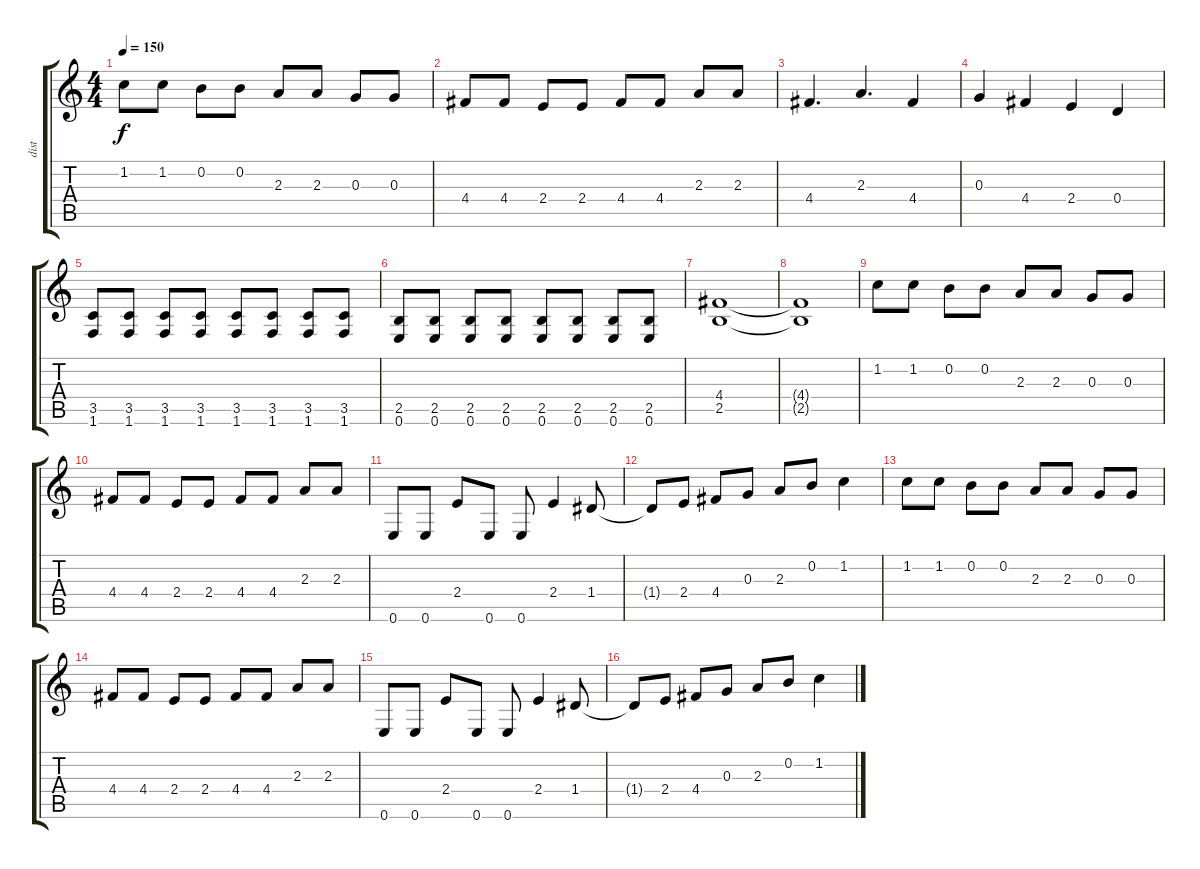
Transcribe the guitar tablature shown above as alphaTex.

\track ("dist" "dist") {instrument distortionguitar}
\staff {score tabs}
\tuning (E4 B3 G3 D3 A2 E2) {hide}
\ts (4 4)
\tempo 150
\clef g2
\ks c
1.2.8{dy f} 1.2.8 0.2.8 0.2.8 2.3.8 2.3.8 0.3.8 0.3.8 |
4.4.8 4.4.8 2.4.8 2.4.8 4.4.8 4.4.8 2.3.8 2.3.8 |
4.4.4{d} 2.3.4{d} 4.4.4 |
0.3.4 4.4.4 2.4.4 0.4.4 |
(3.5 1.6).8 (3.5 1.6).8 (3.5 1.6).8 (3.5 1.6).8 (3.5 1.6).8 (3.5 1.6).8 (3.5 1.6).8 (3.5 1.6).8 |
(2.5 0.6).8 (2.5 0.6).8 (2.5 0.6).8 (2.5 0.6).8 (2.5 0.6).8 (2.5 0.6).8 (2.5 0.6).8 (2.5 0.6).8 |
(4.4 2.5).1 |
(4.4{t} 2.5{t}).1 |
1.2.8 1.2.8 0.2.8 0.2.8 2.3.8 2.3.8 0.3.8 0.3.8 |
4.4.8 4.4.8 2.4.8 2.4.8 4.4.8 4.4.8 2.3.8 2.3.8 |
0.6.8 0.6.8 2.4.8 0.6.8 0.6.8 2.4.4 1.4.8 |
1.4{t}.8 2.4.8 4.4.8 0.3.8 2.3.8 0.2.8 1.2.4 |
1.2.8 1.2.8 0.2.8 0.2.8 2.3.8 2.3.8 0.3.8 0.3.8 |
4.4.8 4.4.8 2.4.8 2.4.8 4.4.8 4.4.8 2.3.8 2.3.8 |
0.6.8 0.6.8 2.4.8 0.6.8 0.6.8 2.4.4 1.4.8 |
1.4{t}.8 2.4.8 4.4.8 0.3.8 2.3.8 0.2.8 1.2.4
